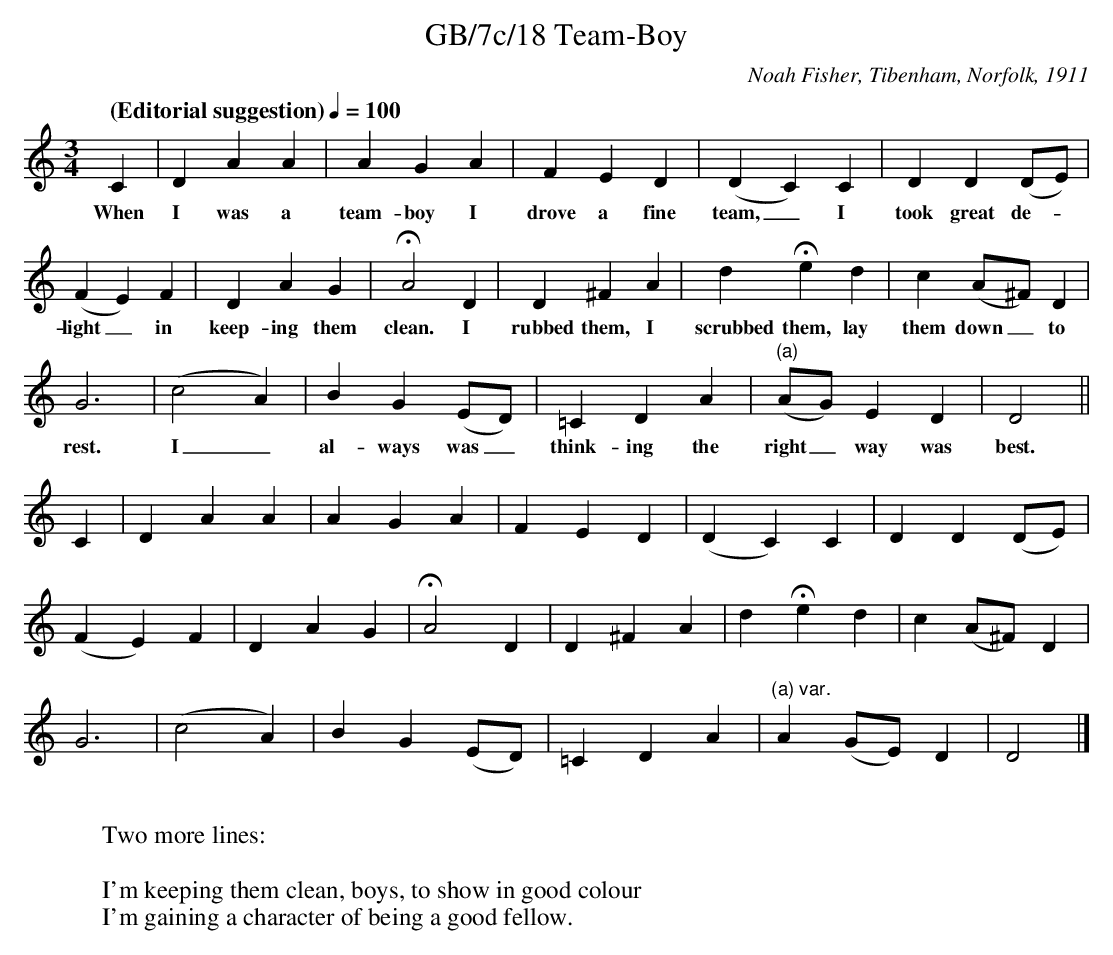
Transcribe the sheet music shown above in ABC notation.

X:1
T:GB/7c/18 Team-Boy
C:Noah Fisher, Tibenham, Norfolk, 1911
L:1/4
M:3/4
Q:"(Editorial suggestion)" 1/4=100
K:Ddor
C | D A A | A G A | F E D | (D C) C | D D (D/E/) |
w: When I was a team-boy I drove a fine team,_ I took great de-
(F E) F | D A G | HA2 D | D ^F A | d He d | c (A/^F/) D |
w:light_ in keep-ing them clean. I rubbed them, I scrubbed them, lay them down_ to
G3 | (c2 A) | B G (E/D/) | =C D A |"^(a)"(A/G/) E D | D2 ||
w:rest. I_al-ways was_ think-ing the right_ way was best.
C | D A A | A G A | F E D | (D C) C | D D (D/E/) |
(F E) F | D A G | HA2 D | D ^F A | d He d | c (A/^F/) D |
G3 | (c2 A) | B G (E/D/) | =C D A |"^(a) var."A (G/E/) D | D2 |]
W:
W:Two more lines:
W:
W:I'm keeping them clean, boys, to show in good colour
W:I'm gaining a character of being a good fellow.
